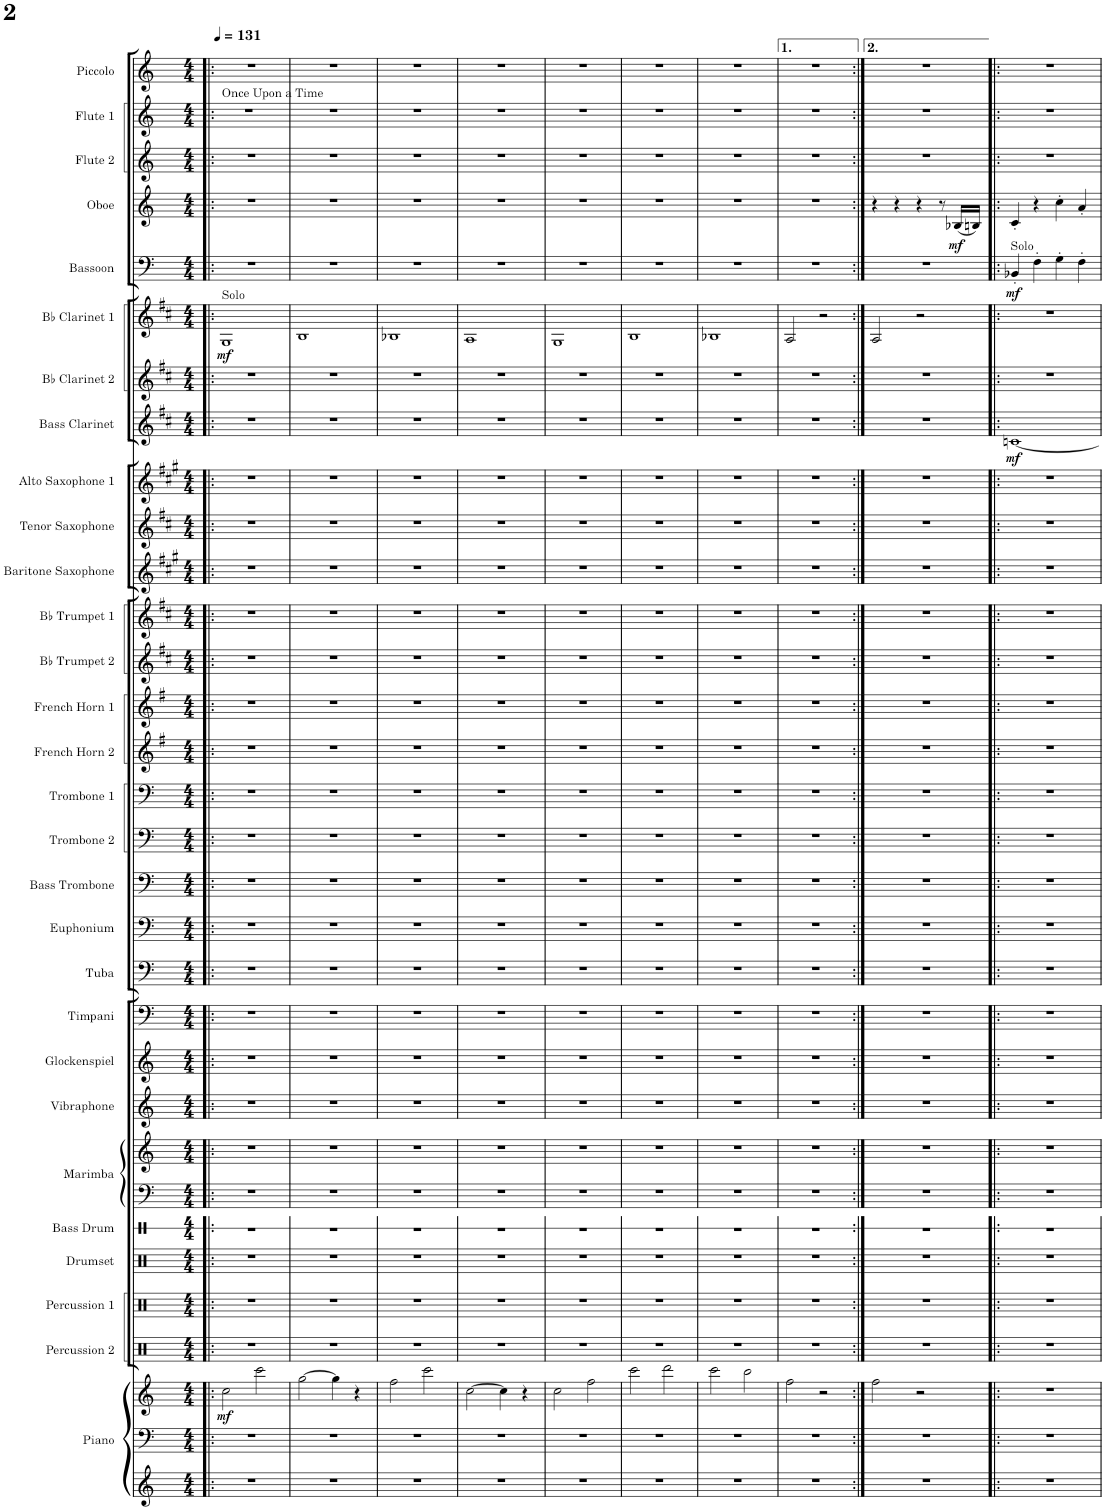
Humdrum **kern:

**kern	**kern	**kern	**dynam	**kern	**kern	**kern	**kern	**kern	**kern	**kern	**kern	**kern	**kern	**kern	**kern	**kern	**kern	**kern	**kern	**kern	**kern	**kern	**kern	**kern	**kern	**dynam	**kern	**kern	**dynam	**kern	**dynam	**kern	**dynam	**kern	**kern	**kern
*part29	*part29	*part29	*part29	*part28	*part27	*part26	*part25	*part24	*part24	*part23	*part22	*part21	*part20	*part19	*part18	*part17	*part16	*part15	*part14	*part13	*part12	*part11	*part10	*part9	*part8	*part8	*part7	*part6	*part6	*part5	*part5	*part4	*part4	*part3	*part2	*part1
*staff32	*staff31	*staff30	*staff30/31/32	*staff29	*staff28	*staff27	*staff26	*staff25	*staff24	*staff23	*staff22	*staff21	*staff20	*staff19	*staff18	*staff17	*staff16	*staff15	*staff14	*staff13	*staff12	*staff11	*staff10	*staff9	*staff8	*staff8	*staff7	*staff6	*staff6	*staff5	*staff5	*staff4	*staff4	*staff3	*staff2	*staff1
*I"Piano	*	*	*	*I"Percussion 2	*I"Percussion 1	*I"Drumset	*I"Bass Drum	*I"Marimba	*	*I"Vibraphone	*I"Glockenspiel	*I"Timpani	*I"Tuba	*I"Euphonium	*I"Bass Trombone	*I"Trombone 2	*I"Trombone 1	*I"French Horn 2	*I"French Horn 1	*I"Bb Trumpet 2	*I"Bb Trumpet 1	*I"Baritone Saxophone	*I"Tenor Saxophone	*I"Alto Saxophone 1	*I"Bass Clarinet	*	*I"Bb Clarinet 2	*I"Bb Clarinet 1	*	*I"Bassoon	*	*I"Oboe	*	*I"Flute 2	*I"Flute 1	*I"Piccolo
*I'Pno.	*	*	*	*I'Perc. 2	*I'Perc. 1	*I'D. Set	*I'BD	*I'Mrm.	*	*I'Vib.	*I'Glk.	*I'Timp.	*I'Tba.	*I'Euph.	*I'B. Tbn.	*I'Tbn. 2	*I'Tbn. 1	*I'F Hn. 2	*I'F Hn. 1	*I'Bb Tpt. 2	*I'Bb Tpt. 1	*I'Bar. Sax.	*I'T. Sax.	*I'A. Sax. 1	*I'B. Cl.	*	*I'Bb Cl. 2	*I'Bb Cl. 1	*	*I'Bsn.	*	*I'Ob.	*	*I'Fl. 2	*I'Fl. 1	*I'Picc.
*	*	*	*	*	*	*	*stria1	*	*	*	*	*	*	*	*	*	*	*	*	*	*	*	*	*	*	*	*	*	*	*	*	*	*	*	*	*
*clefG2	*clefF4	*clefG2	*	*clefX	*clefX	*clefX	*clefX	*clefF4	*clefG2	*clefG2	*clefG2	*clefF4	*clefF4	*clefF4	*clefF4	*clefF4	*clefF4	*clefG2	*clefG2	*clefG2	*clefG2	*clefG2	*clefG2	*clefG2	*clefG2	*	*clefG2	*clefG2	*	*clefF4	*	*clefG2	*	*clefG2	*clefG2	*clefG2
*	*	*	*	*	*	*	*	*	*	*	*Trd-14c-24	*	*	*	*	*	*	*Trd4c7	*Trd4c7	*Trd1c2	*Trd1c2	*Trd12c21	*Trd8c14	*Trd5c9	*Trd8c14	*	*Trd1c2	*Trd1c2	*	*	*	*	*	*	*	*Trd-7c-12
*k[]	*k[]	*k[]	*	*k[]	*k[]	*k[]	*k[]	*k[]	*k[]	*k[]	*k[]	*k[]	*k[]	*k[]	*k[]	*k[]	*k[]	*k[f#]	*k[f#]	*k[f#c#]	*k[f#c#]	*k[f#c#g#]	*k[f#c#]	*k[f#c#g#]	*k[f#c#]	*	*k[f#c#]	*k[f#c#]	*	*k[]	*	*k[]	*	*k[]	*k[]	*k[]
*M4/4	*M4/4	*M4/4	*	*M4/4	*M4/4	*M4/4	*M4/4	*M4/4	*M4/4	*M4/4	*M4/4	*M4/4	*M4/4	*M4/4	*M4/4	*M4/4	*M4/4	*M4/4	*M4/4	*M4/4	*M4/4	*M4/4	*M4/4	*M4/4	*M4/4	*	*M4/4	*M4/4	*	*M4/4	*	*M4/4	*	*M4/4	*M4/4	*M4/4
*MM131	*MM131	*MM131	*	*MM131	*MM131	*MM131	*MM131	*MM131	*MM131	*MM131	*MM131	*MM131	*MM131	*MM131	*MM131	*MM131	*MM131	*MM131	*MM131	*MM131	*MM131	*MM131	*MM131	*MM131	*MM131	*	*MM131	*MM131	*	*MM131	*	*MM131	*	*MM131	*MM131	*MM131
=1!|:	=1!|:	=1!|:	=1!|:	=1!|:	=1!|:	=1!|:	=1!|:	=1!|:	=1!|:	=1!|:	=1!|:	=1!|:	=1!|:	=1!|:	=1!|:	=1!|:	=1!|:	=1!|:	=1!|:	=1!|:	=1!|:	=1!|:	=1!|:	=1!|:	=1!|:	=1!|:	=1!|:	=1!|:	=1!|:	=1!|:	=1!|:	=1!|:	=1!|:	=1!|:	=1!|:	=1!|:
!	!	!	!	!	!	!	!	!	!	!	!	!	!	!	!	!	!	!	!	!	!	!	!	!	!	!	!	!	!	!	!	!	!	!	!LO:TX:a:t=Once Upon a Time	!
!	!	!	!	!	!	!	!	!	!	!	!	!	!	!	!	!	!	!	!	!	!	!	!	!	!	!	!	!LO:TX:a:t=Solo	!	!	!	!	!	!	!	!
!	!	!	!LO:DY:b	!	!	!	!	!	!	!	!	!	!	!	!	!	!	!	!	!	!	!	!	!	!	!	!	!	!LO:DY:b	!	!	!	!	!	!	!
1r	1r	2cc\	mf	1r	1r	1r	1r	1r	1r	1r	1r	1r	1r	1r	1r	1r	1r	1r	1r	1r	1r	1r	1r	1r	1r	.	1r	1G	mf	1r	.	1r	.	1r	1r	1r
.	.	2ccc\	.	.	.	.	.	.	.	.	.	.	.	.	.	.	.	.	.	.	.	.	.	.	.	.	.	.	.	.	.	.	.	.	.	.
=2	=2	=2	=2	=2	=2	=2	=2	=2	=2	=2	=2	=2	=2	=2	=2	=2	=2	=2	=2	=2	=2	=2	=2	=2	=2	=2	=2	=2	=2	=2	=2	=2	=2	=2	=2	=2
1r	1r	[2gg\	.	1r	1r	1r	1r	1r	1r	1r	1r	1r	1r	1r	1r	1r	1r	1r	1r	1r	1r	1r	1r	1r	1r	.	1r	1B	.	1r	.	1r	.	1r	1r	1r
.	.	4gg\]	.	.	.	.	.	.	.	.	.	.	.	.	.	.	.	.	.	.	.	.	.	.	.	.	.	.	.	.	.	.	.	.	.	.
.	.	4r	.	.	.	.	.	.	.	.	.	.	.	.	.	.	.	.	.	.	.	.	.	.	.	.	.	.	.	.	.	.	.	.	.	.
=3	=3	=3	=3	=3	=3	=3	=3	=3	=3	=3	=3	=3	=3	=3	=3	=3	=3	=3	=3	=3	=3	=3	=3	=3	=3	=3	=3	=3	=3	=3	=3	=3	=3	=3	=3	=3
1r	1r	2ff\	.	1r	1r	1r	1r	1r	1r	1r	1r	1r	1r	1r	1r	1r	1r	1r	1r	1r	1r	1r	1r	1r	1r	.	1r	1B-X	.	1r	.	1r	.	1r	1r	1r
.	.	2ccc\	.	.	.	.	.	.	.	.	.	.	.	.	.	.	.	.	.	.	.	.	.	.	.	.	.	.	.	.	.	.	.	.	.	.
=4	=4	=4	=4	=4	=4	=4	=4	=4	=4	=4	=4	=4	=4	=4	=4	=4	=4	=4	=4	=4	=4	=4	=4	=4	=4	=4	=4	=4	=4	=4	=4	=4	=4	=4	=4	=4
1r	1r	[2cc\	.	1r	1r	1r	1r	1r	1r	1r	1r	1r	1r	1r	1r	1r	1r	1r	1r	1r	1r	1r	1r	1r	1r	.	1r	1A	.	1r	.	1r	.	1r	1r	1r
.	.	4cc\]	.	.	.	.	.	.	.	.	.	.	.	.	.	.	.	.	.	.	.	.	.	.	.	.	.	.	.	.	.	.	.	.	.	.
.	.	4r	.	.	.	.	.	.	.	.	.	.	.	.	.	.	.	.	.	.	.	.	.	.	.	.	.	.	.	.	.	.	.	.	.	.
=5	=5	=5	=5	=5	=5	=5	=5	=5	=5	=5	=5	=5	=5	=5	=5	=5	=5	=5	=5	=5	=5	=5	=5	=5	=5	=5	=5	=5	=5	=5	=5	=5	=5	=5	=5	=5
1r	1r	2cc\	.	1r	1r	1r	1r	1r	1r	1r	1r	1r	1r	1r	1r	1r	1r	1r	1r	1r	1r	1r	1r	1r	1r	.	1r	1G	.	1r	.	1r	.	1r	1r	1r
.	.	2ff\	.	.	.	.	.	.	.	.	.	.	.	.	.	.	.	.	.	.	.	.	.	.	.	.	.	.	.	.	.	.	.	.	.	.
=6	=6	=6	=6	=6	=6	=6	=6	=6	=6	=6	=6	=6	=6	=6	=6	=6	=6	=6	=6	=6	=6	=6	=6	=6	=6	=6	=6	=6	=6	=6	=6	=6	=6	=6	=6	=6
1r	1r	2ccc\	.	1r	1r	1r	1r	1r	1r	1r	1r	1r	1r	1r	1r	1r	1r	1r	1r	1r	1r	1r	1r	1r	1r	.	1r	1B	.	1r	.	1r	.	1r	1r	1r
.	.	2ddd\	.	.	.	.	.	.	.	.	.	.	.	.	.	.	.	.	.	.	.	.	.	.	.	.	.	.	.	.	.	.	.	.	.	.
=7	=7	=7	=7	=7	=7	=7	=7	=7	=7	=7	=7	=7	=7	=7	=7	=7	=7	=7	=7	=7	=7	=7	=7	=7	=7	=7	=7	=7	=7	=7	=7	=7	=7	=7	=7	=7
1r	1r	2ccc\	.	1r	1r	1r	1r	1r	1r	1r	1r	1r	1r	1r	1r	1r	1r	1r	1r	1r	1r	1r	1r	1r	1r	.	1r	1B-X	.	1r	.	1r	.	1r	1r	1r
.	.	2gg\	.	.	.	.	.	.	.	.	.	.	.	.	.	.	.	.	.	.	.	.	.	.	.	.	.	.	.	.	.	.	.	.	.	.
=8	=8	=8	=8	=8	=8	=8	=8	=8	=8	=8	=8	=8	=8	=8	=8	=8	=8	=8	=8	=8	=8	=8	=8	=8	=8	=8	=8	=8	=8	=8	=8	=8	=8	=8	=8	=8
1r	1r	2ff\	.	1r	1r	1r	1r	1r	1r	1r	1r	1r	1r	1r	1r	1r	1r	1r	1r	1r	1r	1r	1r	1r	1r	.	1r	2A/	.	1r	.	1r	.	1r	1r	1r
.	.	2r	.	.	.	.	.	.	.	.	.	.	.	.	.	.	.	.	.	.	.	.	.	.	.	.	.	2r	.	.	.	.	.	.	.	.
=9:|!	=9:|!	=9:|!	=9:|!	=9:|!	=9:|!	=9:|!	=9:|!	=9:|!	=9:|!	=9:|!	=9:|!	=9:|!	=9:|!	=9:|!	=9:|!	=9:|!	=9:|!	=9:|!	=9:|!	=9:|!	=9:|!	=9:|!	=9:|!	=9:|!	=9:|!	=9:|!	=9:|!	=9:|!	=9:|!	=9:|!	=9:|!	=9:|!	=9:|!	=9:|!	=9:|!	=9:|!
1r	1r	2ff\	.	1r	1r	1r	1r	1r	1r	1r	1r	1r	1r	1r	1r	1r	1r	1r	1r	1r	1r	1r	1r	1r	1r	.	1r	2A/	.	1r	.	4r	.	1r	1r	1r
.	.	.	.	.	.	.	.	.	.	.	.	.	.	.	.	.	.	.	.	.	.	.	.	.	.	.	.	.	.	.	.	4r	.	.	.	.
.	.	2r	.	.	.	.	.	.	.	.	.	.	.	.	.	.	.	.	.	.	.	.	.	.	.	.	.	2r	.	.	.	4r	.	.	.	.
.	.	.	.	.	.	.	.	.	.	.	.	.	.	.	.	.	.	.	.	.	.	.	.	.	.	.	.	.	.	.	.	8r	.	.	.	.
!	!	!	!	!	!	!	!	!	!	!	!	!	!	!	!	!	!	!	!	!	!	!	!	!	!	!	!	!	!	!	!	!	!LO:DY:b	!	!	!
.	.	.	.	.	.	.	.	.	.	.	.	.	.	.	.	.	.	.	.	.	.	.	.	.	.	.	.	.	.	.	.	(16B-X/LL	mf	.	.	.
.	.	.	.	.	.	.	.	.	.	.	.	.	.	.	.	.	.	.	.	.	.	.	.	.	.	.	.	.	.	.	.	16Bn/JJ)	.	.	.	.
=10!|:	=10!|:	=10!|:	=10!|:	=10!|:	=10!|:	=10!|:	=10!|:	=10!|:	=10!|:	=10!|:	=10!|:	=10!|:	=10!|:	=10!|:	=10!|:	=10!|:	=10!|:	=10!|:	=10!|:	=10!|:	=10!|:	=10!|:	=10!|:	=10!|:	=10!|:	=10!|:	=10!|:	=10!|:	=10!|:	=10!|:	=10!|:	=10!|:	=10!|:	=10!|:	=10!|:	=10!|:
!	!	!	!	!	!	!	!	!	!	!	!	!	!	!	!	!	!	!	!	!	!	!	!	!	!	!	!	!	!	!LO:TX:a:t=Solo	!	!	!	!	!	!
!	!	!	!	!	!	!	!	!	!	!	!	!	!	!	!	!	!	!	!	!	!	!	!	!	!	!LO:DY:b	!	!	!	!	!LO:DY:b	!	!	!	!	!
1r	1r	1r	.	1r	1r	1r	1r	1r	1r	1r	1r	1r	1r	1r	1r	1r	1r	1r	1r	1r	1r	1r	1r	1r	[1cn	mf	1r	1r	.	4BB-X'/	mf	4c'/	.	1r	1r	1r
.	.	.	.	.	.	.	.	.	.	.	.	.	.	.	.	.	.	.	.	.	.	.	.	.	.	.	.	.	.	4F'\	.	4r	.	.	.	.
.	.	.	.	.	.	.	.	.	.	.	.	.	.	.	.	.	.	.	.	.	.	.	.	.	.	.	.	.	.	4G'\	.	4cc'\	.	.	.	.
.	.	.	.	.	.	.	.	.	.	.	.	.	.	.	.	.	.	.	.	.	.	.	.	.	.	.	.	.	.	4F'\	.	4a'/	.	.	.	.
=	=	=	=	=	=	=	=	=	=	=	=	=	=	=	=	=	=	=	=	=	=	=	=	=	=	=	=	=	=	=	=	=	=	=	=	=
*-	*-	*-	*-	*-	*-	*-	*-	*-	*-	*-	*-	*-	*-	*-	*-	*-	*-	*-	*-	*-	*-	*-	*-	*-	*-	*-	*-	*-	*-	*-	*-	*-	*-	*-	*-	*-
